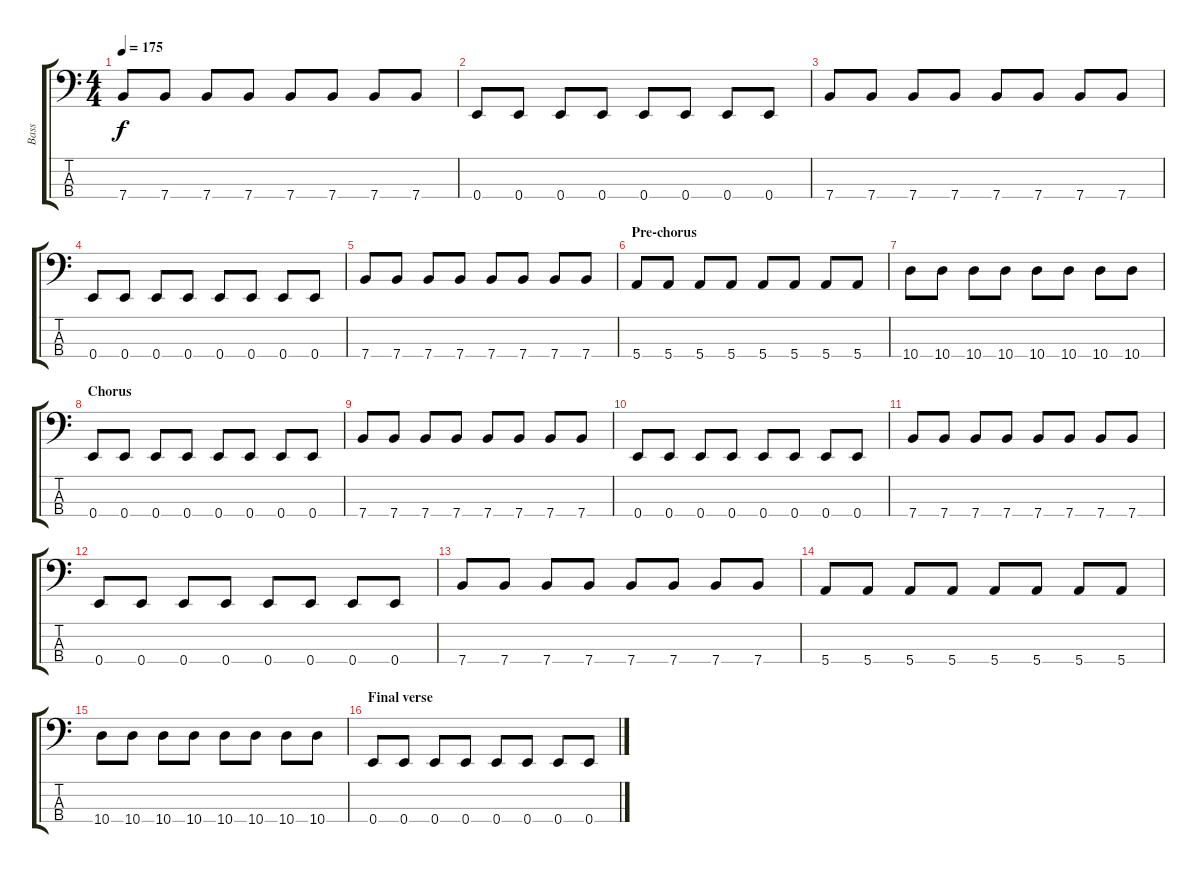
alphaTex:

\track ("Bass" "Bass") {instrument electricbasspick}
\staff {score tabs}
\tuning (G2 D2 A1 E1) {hide}
\ts (4 4)
\tempo 175
\clef f4
\ks c
7.4.8{dy f} 7.4.8 7.4.8 7.4.8 7.4.8 7.4.8 7.4.8 7.4.8 |
0.4.8 0.4.8 0.4.8 0.4.8 0.4.8 0.4.8 0.4.8 0.4.8 |
7.4.8 7.4.8 7.4.8 7.4.8 7.4.8 7.4.8 7.4.8 7.4.8 |
0.4.8 0.4.8 0.4.8 0.4.8 0.4.8 0.4.8 0.4.8 0.4.8 |
7.4.8 7.4.8 7.4.8 7.4.8 7.4.8 7.4.8 7.4.8 7.4.8 |
\section ("" "Pre-chorus")
5.4.8 5.4.8 5.4.8 5.4.8 5.4.8 5.4.8 5.4.8 5.4.8 |
10.4.8 10.4.8 10.4.8 10.4.8 10.4.8 10.4.8 10.4.8 10.4.8 |
\section ("" "Chorus")
0.4.8 0.4.8 0.4.8 0.4.8 0.4.8 0.4.8 0.4.8 0.4.8 |
7.4.8 7.4.8 7.4.8 7.4.8 7.4.8 7.4.8 7.4.8 7.4.8 |
0.4.8 0.4.8 0.4.8 0.4.8 0.4.8 0.4.8 0.4.8 0.4.8 |
7.4.8 7.4.8 7.4.8 7.4.8 7.4.8 7.4.8 7.4.8 7.4.8 |
0.4.8 0.4.8 0.4.8 0.4.8 0.4.8 0.4.8 0.4.8 0.4.8 |
7.4.8 7.4.8 7.4.8 7.4.8 7.4.8 7.4.8 7.4.8 7.4.8 |
5.4.8 5.4.8 5.4.8 5.4.8 5.4.8 5.4.8 5.4.8 5.4.8 |
10.4.8 10.4.8 10.4.8 10.4.8 10.4.8 10.4.8 10.4.8 10.4.8 |
\section ("" "Final verse")
0.4.8 0.4.8 0.4.8 0.4.8 0.4.8 0.4.8 0.4.8 0.4.8
